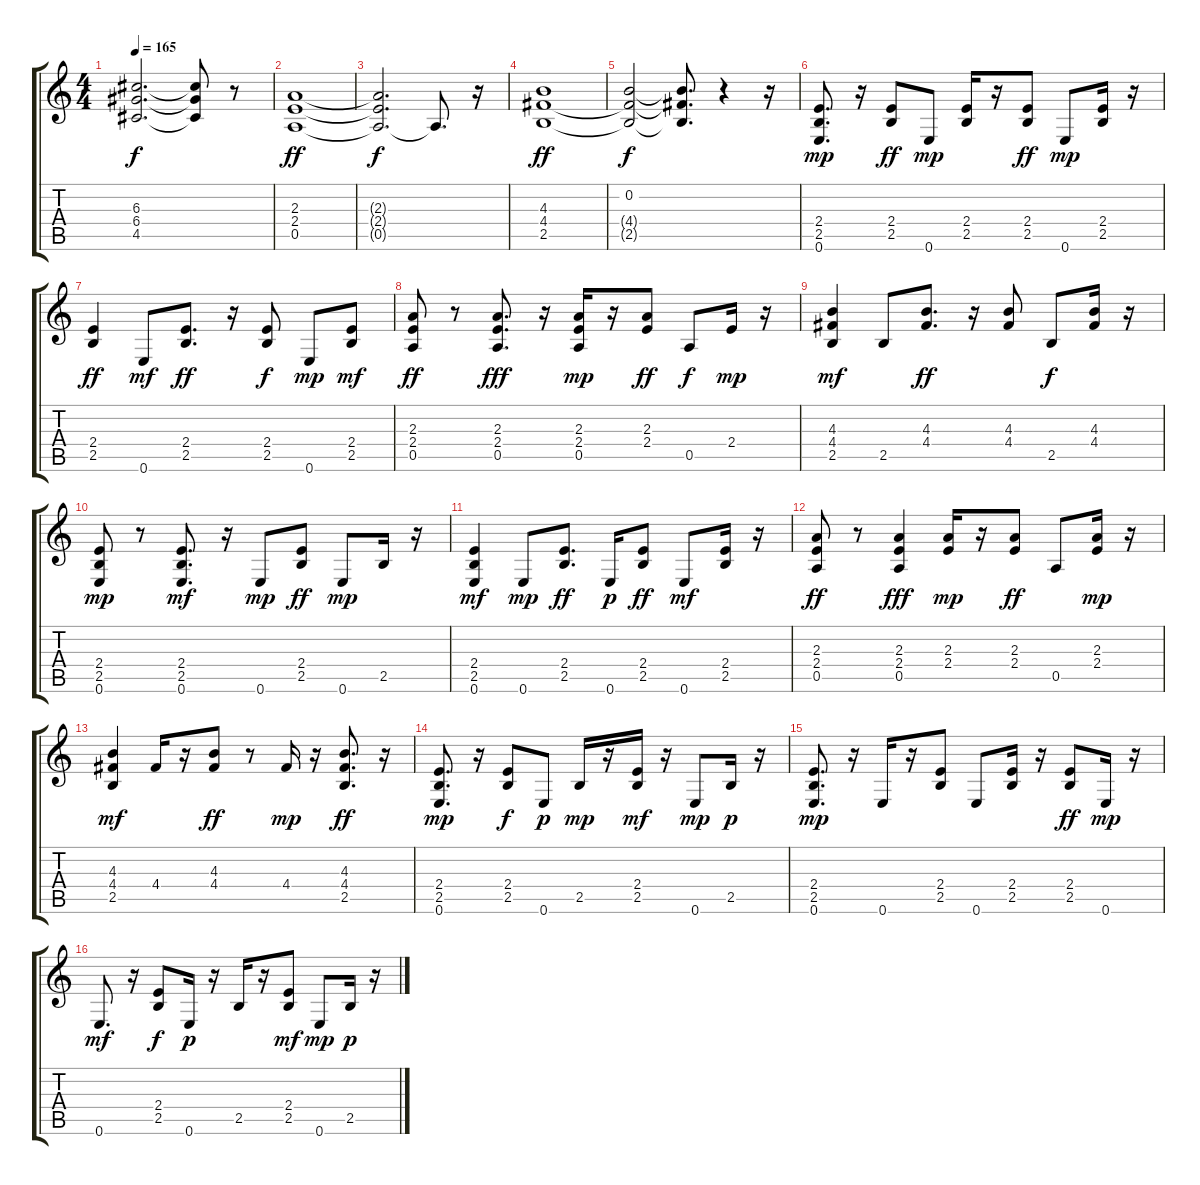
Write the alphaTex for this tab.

\track "" {instrument overdrivenguitar}
\staff {score tabs}
\tuning (E4 B3 G3 D3 A2 E2) {hide}
\ts (4 4)
\tempo 165
\clef g2
\ks c
(6.3 6.4 4.5).2{d dy f} (6.3{t} 6.4{t} 4.5{t}).8 r.8 |
(2.3 2.4 0.5).1{dy ff} |
(2.3{t} 2.4{t} 0.5{t}).2{d dy f} 0.5{t}.8{d} r.16 |
(4.3 4.4 2.5).1{dy ff} |
(0.2 4.4{t} 2.5{t}).2{dy f} (0.2{t} 4.4{t} 2.5{t}).8{d} r.4 r.16 |
(2.4 2.5 0.6).8{d dy mp} r.16 (2.4 2.5).8{dy ff} 0.6.8{dy mp} (2.4 2.5).16 r.16 (2.4 2.5).8{dy ff} 0.6.8{dy mp} (2.4 2.5).16 r.16 |
(2.4 2.5).4{dy ff} 0.6.8{dy mf} (2.4 2.5).8{d dy ff} r.16 (2.4 2.5).8{dy f} 0.6.8{dy mp} (2.4 2.5).8{dy mf} |
(2.3 2.4 0.5).8{dy ff} r.8 (2.3 2.4 0.5).8{d dy fff} r.16 (2.3 2.4 0.5).16{dy mp} r.16 (2.3 2.4).8{dy ff} 0.5.8{dy f} 2.4.16{dy mp} r.16 |
(4.3 4.4 2.5).4{dy mf} 2.5.8 (4.3 4.4).8{d dy ff} r.16 (4.3 4.4).8 2.5.8{dy f} (4.3 4.4).16 r.16 |
(2.4 2.5 0.6).8{dy mp} r.8 (2.4 2.5 0.6).8{d dy mf} r.16 0.6.8{dy mp} (2.4 2.5).8{dy ff} 0.6.8{dy mp} 2.5.16 r.16 |
(2.4 2.5 0.6).4{dy mf} 0.6.8{dy mp} (2.4 2.5).8{d dy ff} 0.6.16{dy p} (2.4 2.5).8{dy ff} 0.6.8{dy mf} (2.4 2.5).16 r.16 |
(2.3 2.4 0.5).8{dy ff} r.8 (2.3 2.4 0.5).4{dy fff} (2.3 2.4).16{dy mp} r.16 (2.3 2.4).8{dy ff} 0.5.8 (2.3 2.4).16{dy mp} r.16 |
(4.3 4.4 2.5).4{dy mf} 4.4.16 r.16 (4.3 4.4).8{dy ff} r.8 4.4.16{dy mp} r.16 (4.3 4.4 2.5).8{d dy ff} r.16 |
(2.4 2.5 0.6).8{d dy mp} r.16 (2.4 2.5).8{dy f} 0.6.8{dy p} 2.5.16{dy mp} r.16 (2.4 2.5).16{dy mf} r.16 0.6.8{dy mp} 2.5.16{dy p} r.16 |
(2.4 2.5 0.6).8{d dy mp} r.16 0.6.16 r.16 (2.4 2.5).8 0.6.8 (2.4 2.5).16 r.16 (2.4 2.5).8{dy ff} 0.6.16{dy mp} r.16 |
0.6.8{d dy mf} r.16 (2.4 2.5).8{dy f} 0.6.16{dy p} r.16 2.5.16 r.16 (2.4 2.5).8{dy mf} 0.6.8{dy mp} 2.5.16{dy p} r.16
